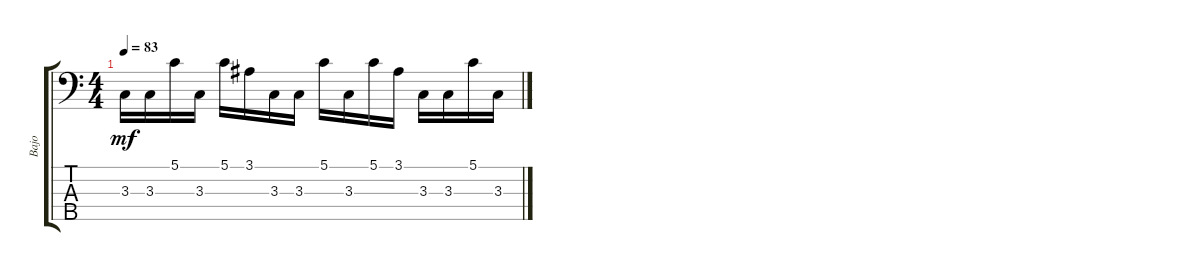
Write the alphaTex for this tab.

\track ("Bajo" "Bajo") {instrument electricbassfinger}
\staff {score tabs}
\tuning (G2 D2 A1 E1 B0) {hide}
\ts (4 4)
\tempo 83
\clef f4
\ks c
3.3.16{dy mf} 3.3.16 5.1.16 3.3.16 5.1.16 3.1.16 3.3.16 3.3.16 5.1.16 3.3.16 5.1.16 3.1.16 3.3.16 3.3.16 5.1.16 3.3.16
